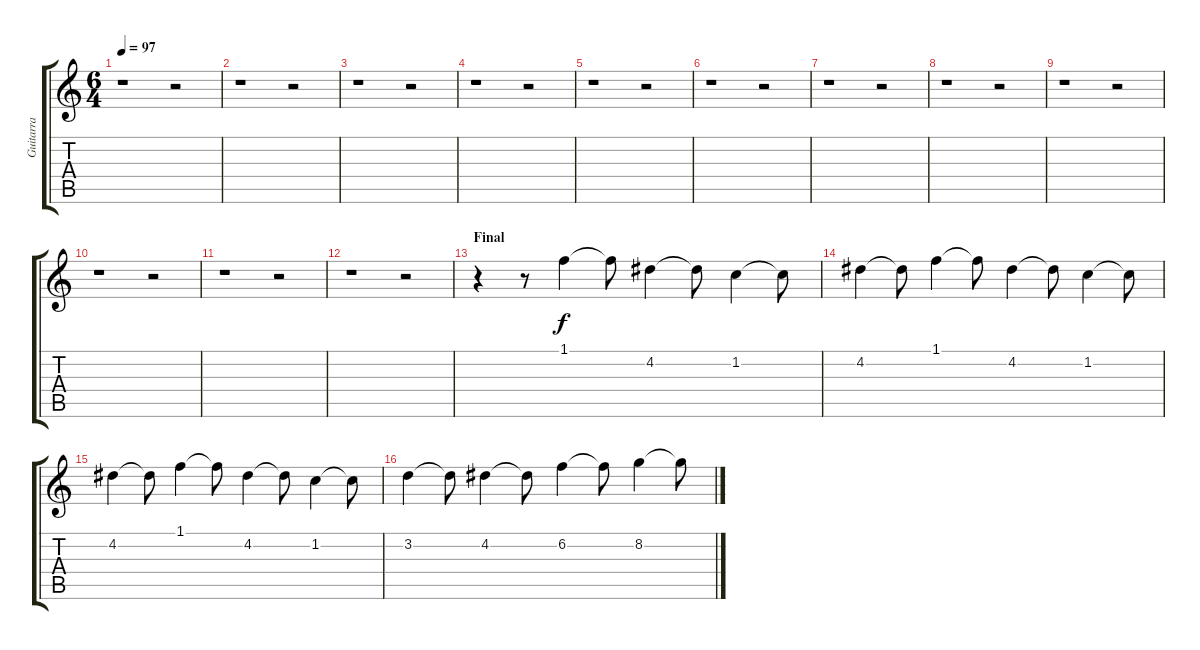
\track ("Guitarra" "Guitarra") {instrument electricguitarjazz}
\staff {score tabs}
\tuning (E4 B3 G3 D3 A2 E2) {hide}
\ts (6 4)
\tempo 97
\clef g2
\ks c
r.1{dy f} r.2 |
r.1 r.2 |
r.1 r.2 |
r.1 r.2 |
r.1 r.2 |
r.1 r.2 |
r.1 r.2 |
r.1 r.2 |
r.1 r.2 |
r.1 r.2 |
r.1 r.2 |
r.1 r.2 |
\section ("" "Final")
r.4{volume 16 instrument acousticgrandpiano} r.8 1.1.4 1.1{t}.8 4.2.4 4.2{t}.8 1.2.4 1.2{t}.8 |
4.2.4{volume 16 instrument acousticgrandpiano} 4.2{t}.8 1.1.4 1.1{t}.8 4.2.4 4.2{t}.8 1.2.4 1.2{t}.8 |
4.2.4{volume 16 instrument acousticgrandpiano} 4.2{t}.8 1.1.4 1.1{t}.8 4.2.4 4.2{t}.8 1.2.4 1.2{t}.8 |
3.2.4{volume 16 instrument acousticgrandpiano} 3.2{t}.8 4.2.4 4.2{t}.8 6.2.4 6.2{t}.8 8.2.4 8.2{t}.8
